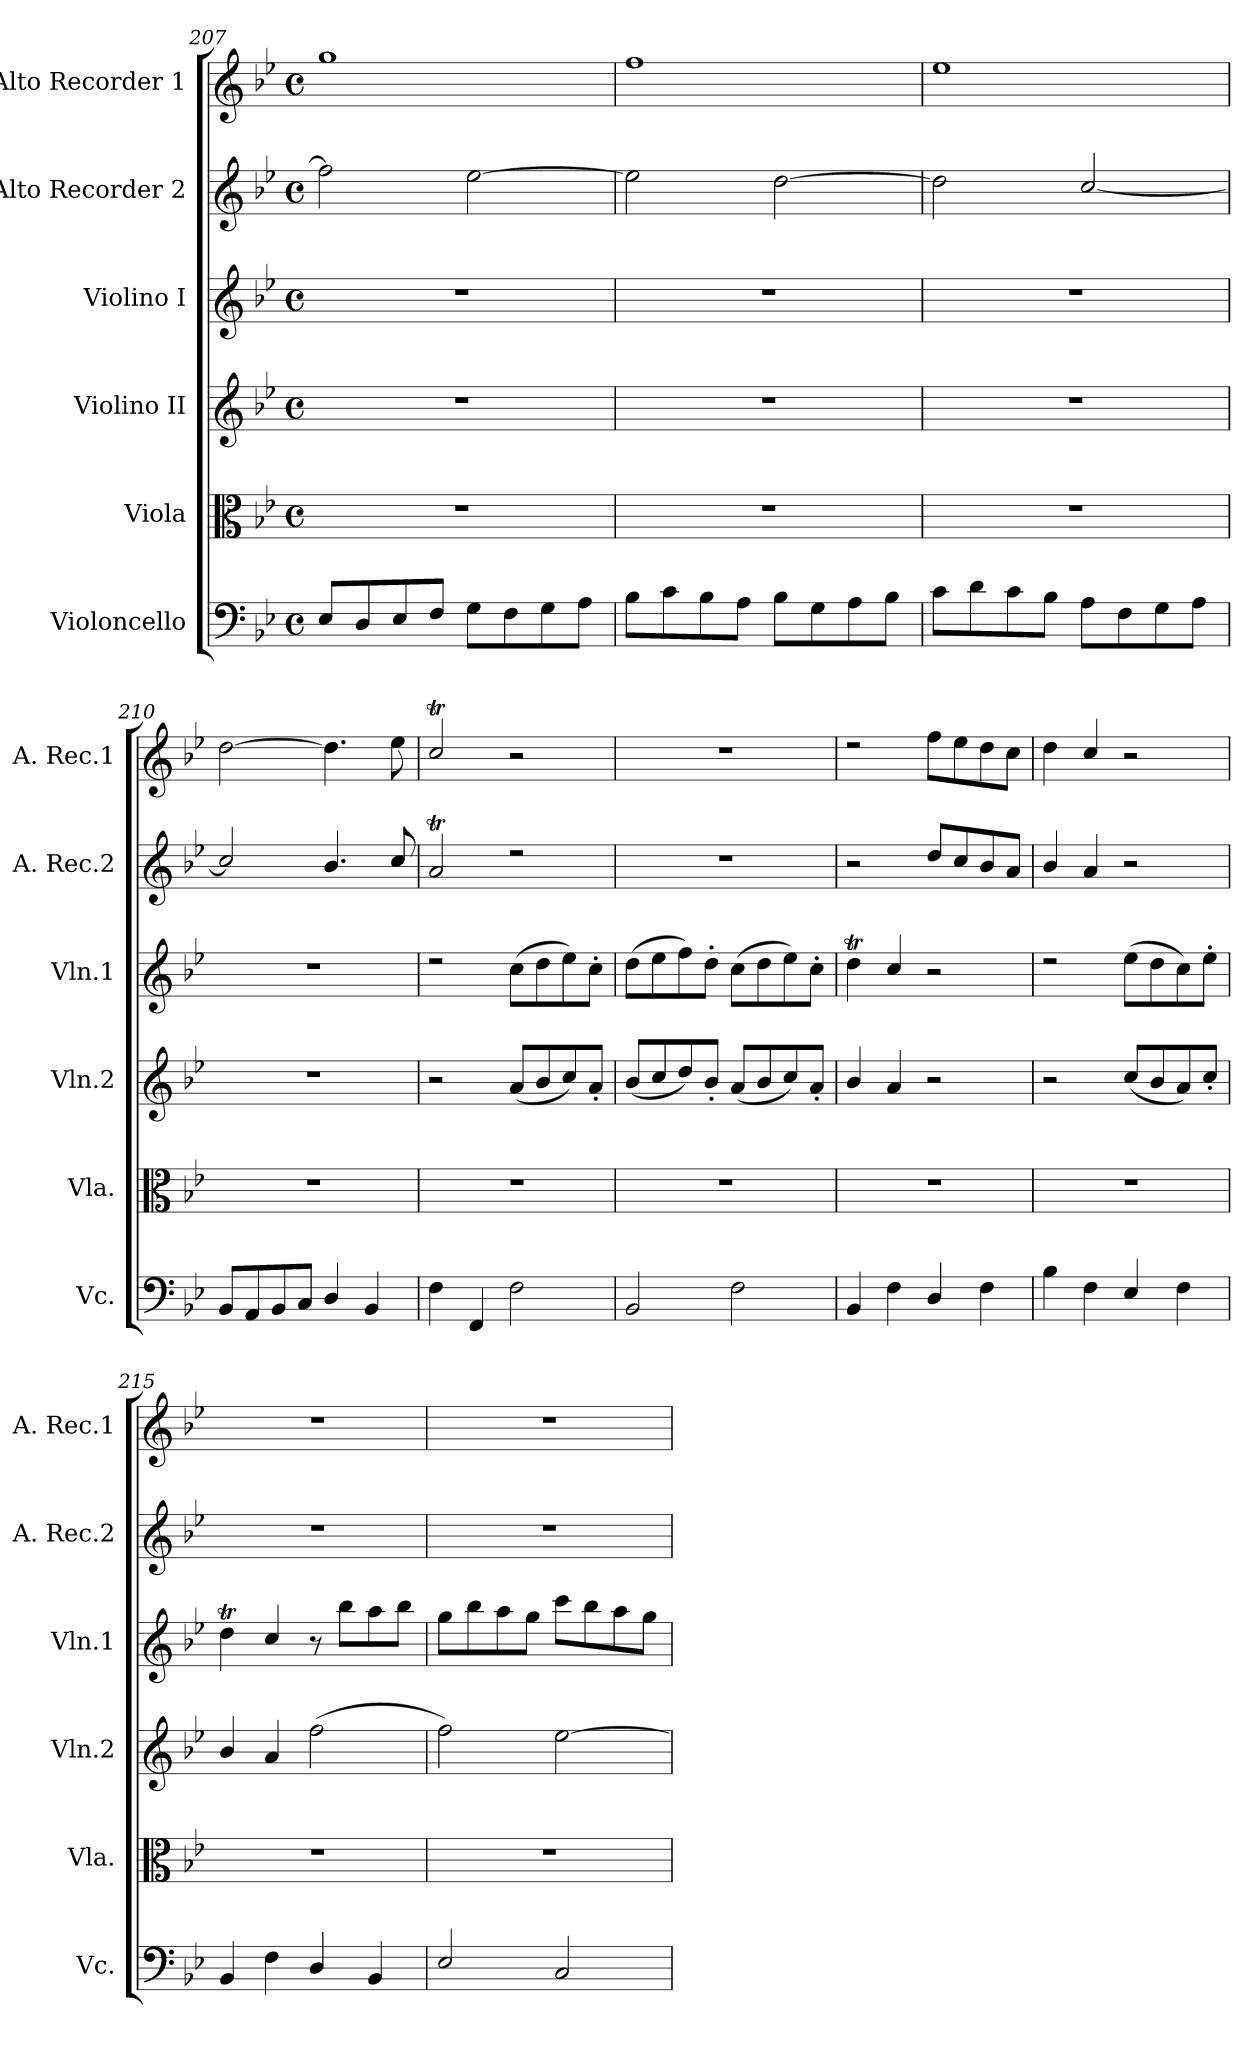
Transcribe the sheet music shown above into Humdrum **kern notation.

**kern	**kern	**kern	**kern	**kern	**kern
*part6	*part5	*part4	*part3	*part2	*part1
*staff6	*staff5	*staff4	*staff3	*staff2	*staff1
*I"Violoncello	*I"Viola	*I"Violino II	*I"Violino I	*I"Alto Recorder 2	*I"Alto Recorder 1
*I'Vc.	*I'Vla.	*I'Vln.2	*I'Vln.1	*I'A. Rec.2	*I'A. Rec.1
*clefF4	*clefC3	*clefG2	*clefG2	*clefG2	*clefG2
*k[b-e-]	*k[b-e-]	*k[b-e-]	*k[b-e-]	*k[b-e-]	*k[b-e-]
*M4/4	*M4/4	*M4/4	*M4/4	*M4/4	*M4/4
*met(c)	*met(c)	*met(c)	*met(c)	*met(c)	*met(c)
=207	=207	=207	=207	=207	=207
8E-/L	1r	1r	1r	2ff\]	1gg
8D/	.	.	.	.	.
8E-/	.	.	.	.	.
8F/J	.	.	.	.	.
8G\L	.	.	.	[2ee-\	.
8F\	.	.	.	.	.
8G\	.	.	.	.	.
8A\J	.	.	.	.	.
=208	=208	=208	=208	=208	=208
8B-\L	1r	1r	1r	2ee-\]	1ff
8c\	.	.	.	.	.
8B-\	.	.	.	.	.
8A\J	.	.	.	.	.
8B-\L	.	.	.	[2dd\	.
8G\	.	.	.	.	.
8A\	.	.	.	.	.
8B-\J	.	.	.	.	.
=209	=209	=209	=209	=209	=209
8c\L	1r	1r	1r	2dd\]	1ee-
8d\	.	.	.	.	.
8c\	.	.	.	.	.
8B-\J	.	.	.	.	.
8A\L	.	.	.	[2cc/	.
8F\	.	.	.	.	.
8G\	.	.	.	.	.
8A\J	.	.	.	.	.
=210	=210	=210	=210	=210	=210
8BB-/L	1r	1r	1r	2cc/]	[2dd\
8AA/	.	.	.	.	.
8BB-/	.	.	.	.	.
8C/J	.	.	.	.	.
4D/	.	.	.	4.b-/	4.dd\]
4BB-/	.	.	.	.	.
.	.	.	.	8cc/	8ee-\
=211	=211	=211	=211	=211	=211
4F\	1r	2r	2rdd	2at/	2ccT/
4FF/	.	.	.	.	.
2F\	.	(8a/L	(>8cc\L	2rdd	2r
.	.	8b-/	8dd\	.	.
.	.	8cc/)	8ee-\)	.	.
.	.	8a'/J	8cc'\J	.	.
=212	=212	=212	=212	=212	=212
2BB-/	1r	(8b-/L	(>8dd\L	1r	1r
.	.	8cc/	8ee-\	.	.
.	.	8dd/)	8ff\)	.	.
.	.	8b-'/J	8dd'\J	.	.
2F\	.	(8a/L	(8cc\L	.	.
.	.	8b-/	8dd\	.	.
.	.	8cc/)	8ee-\)	.	.
.	.	8a'/J	8cc'\J	.	.
=213	=213	=213	=213	=213	=213
4BB-/	1r	4b-/	4ddt\	2r	2rdd
4F\	.	4a/	4cc/	.	.
4D/	.	2r	2r	8dd/L	8ff\L
.	.	.	.	8cc/	8ee-\
4F\	.	.	.	8b-/	8dd\
.	.	.	.	8a/J	8cc\J
=214	=214	=214	=214	=214	=214
4B-\	1r	2r	2rdd	4b-/	4dd\
4F\	.	.	.	4a/	4cc/
4E-/	.	(8cc/L	(>8ee-\L	2r	2r
.	.	8b-/	8dd\	.	.
4F\	.	8a/)	8cc\)	.	.
.	.	8cc'/J	8ee-'\J	.	.
!!LO:LB:g=z
=215	=215	=215	=215	=215	=215
4BB-/	1r	4b-/	4ddt\	1r	1r
4F\	.	4a/	4cc/	.	.
4D/	.	(>2ff\	8r	.	.
.	.	.	8bb-\L	.	.
4BB-/	.	.	8aa\	.	.
.	.	.	8bb-\J	.	.
=216	=216	=216	=216	=216	=216
2E-/	1r	2ff\)	8gg\L	1r	1r
.	.	.	8bb-\	.	.
.	.	.	8aa\	.	.
.	.	.	8gg\J	.	.
2C/	.	[2ee-\	8ccc\L	.	.
.	.	.	8bb-\	.	.
.	.	.	8aa\	.	.
.	.	.	8gg\J	.	.
=	=	=	=	=	=
*-	*-	*-	*-	*-	*-
